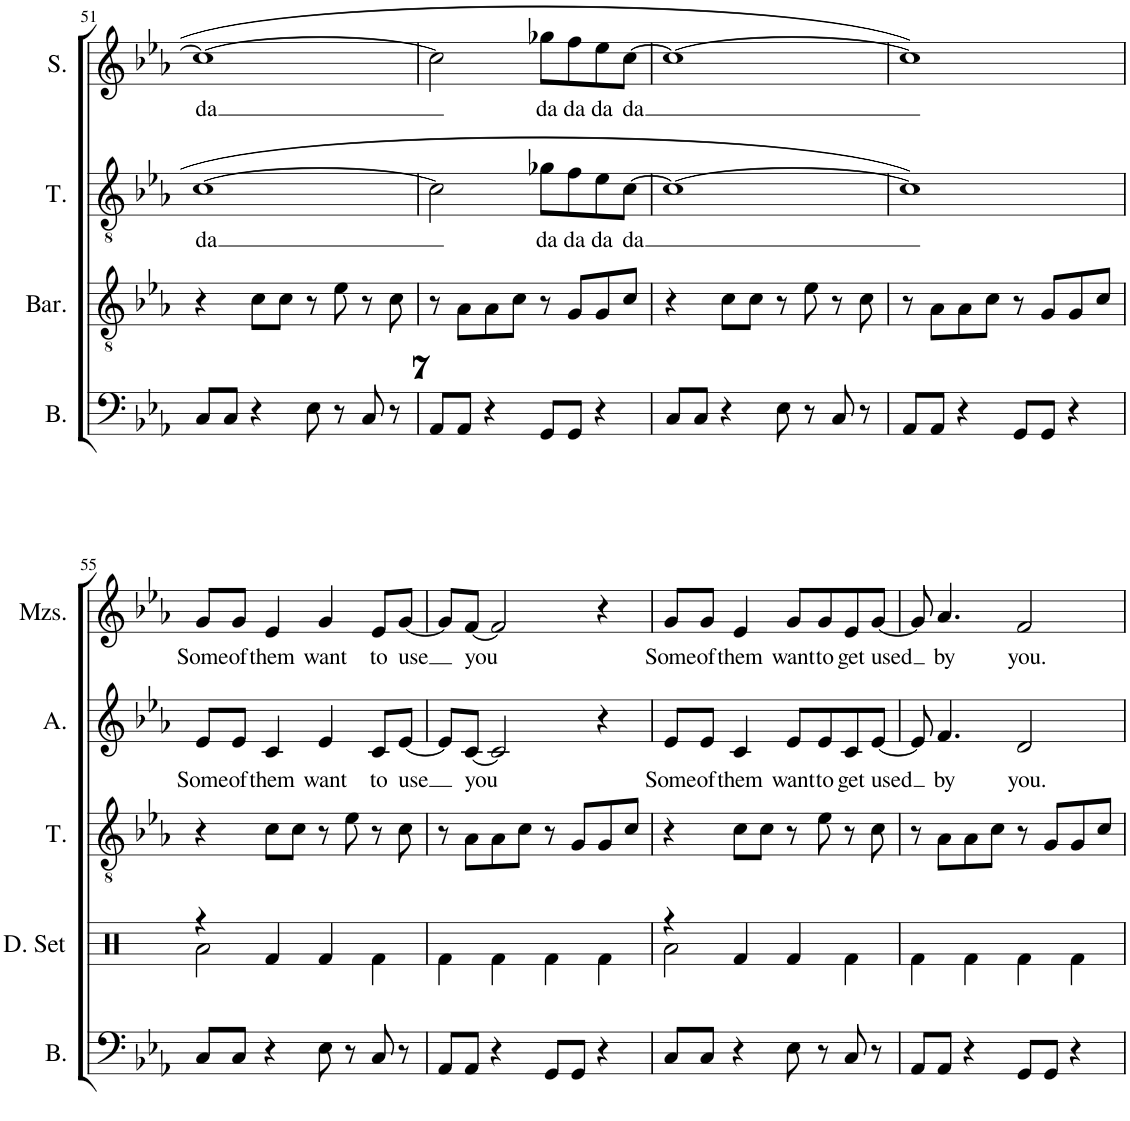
**kern	**kern	**kern	**text	**kern	**text	**kern	**text	**kern	**text
*part6	*part5	*part4	*part4	*part3	*part3	*part2	*part2	*part1	*part1
*staff6	*staff5	*staff4	*staff4	*staff3	*staff3	*staff2	*staff2	*staff1	*staff1
*I"Bass	*I"Baritone	*I"Tenor	*	*I"Alto	*	*I"Mezzo-soprano	*	*I"Soprano	*
*I'B.	*I'Bar.	*I'T.	*	*I'A.	*	*I'Mzs.	*	*I'S.	*
!!LO:PB:g=z
*clefF4	*clefGv2	*clefGv2	*	*clefG2	*	*clefG2	*	*clefG2	*
*k[b-e-a-]	*k[b-e-a-]	*k[b-e-a-]	*	*k[b-e-a-]	*	*k[b-e-a-]	*	*k[b-e-a-]	*
*M4/4	*M4/4	*M4/4	*	*M4/4	*	*M4/4	*	*M4/4	*
=51	=51	=51	=51	=51	=51	=51	=51	=51	=51
!	!	!	!LO:LY:b	!	!	!	!	!	!LO:LY:b
8C/L	4r	[1c	da	1r	.	1r	.	1cc_	da
8C/J	.	.	.	.	.	.	.	.	.
4r	8c\L	.	.	.	.	.	.	.	.
.	8c\J	.	.	.	.	.	.	.	.
8E-\	8r	.	.	.	.	.	.	.	.
8r	8e-\	.	.	.	.	.	.	.	.
8C/	8r	.	.	.	.	.	.	.	.
8r	8c\	.	.	.	.	.	.	.	.
=52	=52	=52	=52	=52	=52	=52	=52	=52	=52
!LO:TX:a:t=7	!	!	!	!	!	!	!	!	!
8AA-/L	8r	2c\]	.	1r	.	1r	.	2cc\]	.
8AA-/J	8A-\L	.	.	.	.	.	.	.	.
4r	8A-\	.	.	.	.	.	.	.	.
.	8c\J	.	.	.	.	.	.	.	.
!	!	!	!LO:LY:b	!	!	!	!	!	!LO:LY:b
8GG/L	8r	8g-X\L	da	.	.	.	.	8gg-X\L	da
!	!	!	!LO:LY:b	!	!	!	!	!	!LO:LY:b
8GG/J	8G/L	8f\	da	.	.	.	.	8ff\	da
!	!	!	!LO:LY:b	!	!	!	!	!	!LO:LY:b
4r	8G/	8e-\	da	.	.	.	.	8ee-\	da
!	!	!	!LO:LY:b	!	!	!	!	!	!LO:LY:b
.	8c/J	[8c\J	da	.	.	.	.	[8cc\J	da
=53	=53	=53	=53	=53	=53	=53	=53	=53	=53
8C/L	4r	1c_	.	1r	.	1r	.	1cc_	.
8C/J	.	.	.	.	.	.	.	.	.
4r	8c\L	.	.	.	.	.	.	.	.
.	8c\J	.	.	.	.	.	.	.	.
8E-\	8r	.	.	.	.	.	.	.	.
8r	8e-\	.	.	.	.	.	.	.	.
8C/	8r	.	.	.	.	.	.	.	.
8r	8c\	.	.	.	.	.	.	.	.
=54	=54	=54	=54	=54	=54	=54	=54	=54	=54
8AA-/L	8r	1c]	.	1r	.	1r	.	1cc]	.
8AA-/J	8A-\L	.	.	.	.	.	.	.	.
4r	8A-\	.	.	.	.	.	.	.	.
.	8c\J	.	.	.	.	.	.	.	.
8GG/L	8r	.	.	.	.	.	.	.	.
8GG/J	8G/L	.	.	.	.	.	.	.	.
4r	8G/	.	.	.	.	.	.	.	.
.	8c/J	.	.	.	.	.	.	.	.
!!LO:LB:g=z
=55	=55	=55	=55	=55	=55	=55	=55	=55	=55
!	!	!	!	!	!LO:LY:b	!	!LO:LY:b	!	!
8C/L	1r	4r	.	8e-/L	Some	8g/L	Some	1r	.
!	!	!	!	!	!LO:LY:b	!	!LO:LY:b	!	!
8C/J	.	.	.	8e-/J	of	8g/J	of	.	.
!	!	!	!	!	!LO:LY:b	!	!LO:LY:b	!	!
4r	.	8c\L	.	4c/	them	4e-/	them	.	.
.	.	8c\J	.	.	.	.	.	.	.
!	!	!	!	!	!LO:LY:b	!	!LO:LY:b	!	!
8E-\	.	8r	.	4e-/	want	4g/	want	.	.
8r	.	8e-\	.	.	.	.	.	.	.
!	!	!	!	!	!LO:LY:b	!	!LO:LY:b	!	!
8C/	.	8r	.	8c/L	to	8e-/L	to	.	.
!	!	!	!	!	!LO:LY:b	!	!LO:LY:b	!	!
8r	.	8c\	.	[8e-/J	use	[8g/J	use	.	.
=56	=56	=56	=56	=56	=56	=56	=56	=56	=56
8AA-/L	1r	8r	.	8e-/L]	.	8g/L]	.	1r	.
!	!	!	!	!	!LO:LY:b	!	!LO:LY:b	!	!
8AA-/J	.	8A-\L	.	[8c/J	you	[8f/J	you	.	.
4r	.	8A-\	.	2c/]	.	2f/]	.	.	.
.	.	8c\J	.	.	.	.	.	.	.
8GG/L	.	8r	.	.	.	.	.	.	.
8GG/J	.	8G/L	.	.	.	.	.	.	.
4r	.	8G/	.	4r	.	4r	.	.	.
.	.	8c/J	.	.	.	.	.	.	.
=57	=57	=57	=57	=57	=57	=57	=57	=57	=57
!	!	!	!	!	!LO:LY:b	!	!LO:LY:b	!	!
8C/L	1r	4r	.	8e-/L	Some	8g/L	Some	1r	.
!	!	!	!	!	!LO:LY:b	!	!LO:LY:b	!	!
8C/J	.	.	.	8e-/J	of	8g/J	of	.	.
!	!	!	!	!	!LO:LY:b	!	!LO:LY:b	!	!
4r	.	8c\L	.	4c/	them	4e-/	them	.	.
.	.	8c\J	.	.	.	.	.	.	.
!	!	!	!	!	!LO:LY:b	!	!LO:LY:b	!	!
8E-\	.	8r	.	8e-/L	want	8g/L	want	.	.
!	!	!	!	!	!LO:LY:b	!	!LO:LY:b	!	!
8r	.	8e-\	.	8e-/	to	8g/	to	.	.
!	!	!	!	!	!LO:LY:b	!	!LO:LY:b	!	!
8C/	.	8r	.	8c/	get	8e-/	get	.	.
!	!	!	!	!	!LO:LY:b	!	!LO:LY:b	!	!
8r	.	8c\	.	[8e-/J	used	[8g/J	used	.	.
=58	=58	=58	=58	=58	=58	=58	=58	=58	=58
8AA-/L	1r	8r	.	8e-/]	.	8g/]	.	1r	.
!	!	!	!	!	!LO:LY:b	!	!LO:LY:b	!	!
8AA-/J	.	8A-\L	.	4.f/	by	4.a-/	by	.	.
4r	.	8A-\	.	.	.	.	.	.	.
.	.	8c\J	.	.	.	.	.	.	.
!	!	!	!	!	!LO:LY:b	!	!LO:LY:b	!	!
8GG/L	.	8r	.	2d/	you.	2f/	you.	.	.
8GG/J	.	8G/L	.	.	.	.	.	.	.
4r	.	8G/	.	.	.	.	.	.	.
.	.	8c/J	.	.	.	.	.	.	.
=	=	=	=	=	=	=	=	=	=
*-	*-	*-	*-	*-	*-	*-	*-	*-	*-
